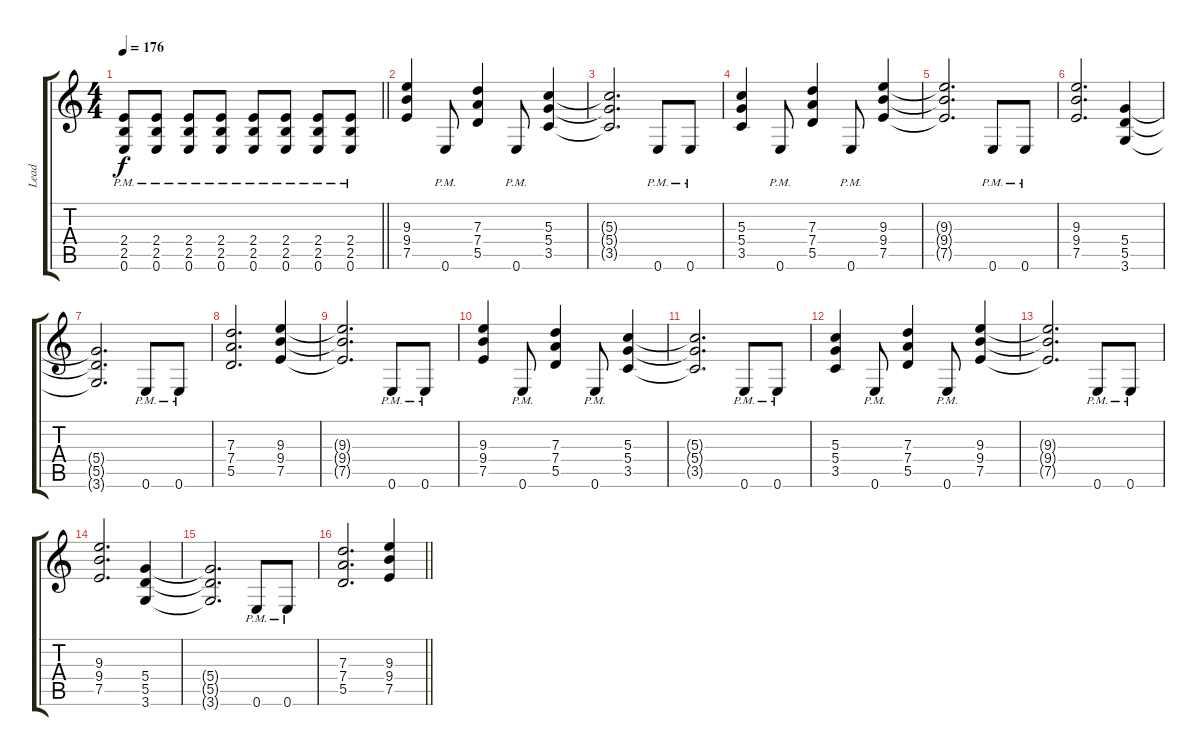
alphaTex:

\track ("Lead" "Lead") {instrument distortionguitar}
\staff {score tabs}
\tuning (E4 B3 G3 D3 A2 E2) {hide}
\ts (4 4)
\tempo 176
\clef g2
\barLineRight lightlight
\ks c
(2.4{pm} 2.5{pm} 0.6{pm}).8{dy f} (2.4{pm} 2.5{pm} 0.6{pm}).8 (2.4{pm} 2.5{pm} 0.6{pm}).8 (2.4{pm} 2.5{pm} 0.6{pm}).8 (2.4{pm} 2.5{pm} 0.6{pm}).8 (2.4{pm} 2.5{pm} 0.6{pm}).8 (2.4{pm} 2.5{pm} 0.6{pm}).8 (2.4{pm} 2.5{pm} 0.6{pm}).8 |
(9.3 9.4 7.5).4 0.6{pm}.8 (7.3 7.4 5.5).4 0.6{pm}.8 (5.3 5.4 3.5).4 |
(5.3{t} 5.4{t} 3.5{t}).2{d} 0.6{pm}.8 0.6{pm}.8 |
(5.3 5.4 3.5).4 0.6{pm}.8 (7.3 7.4 5.5).4 0.6{pm}.8 (9.3 9.4 7.5).4 |
(9.3{t} 9.4{t} 7.5{t}).2{d} 0.6{pm}.8 0.6{pm}.8 |
(9.3 9.4 7.5).2{d} (5.4 5.5 3.6).4 |
(5.4{t} 5.5{t} 3.6{t}).2{d} 0.6{pm}.8 0.6{pm}.8 |
(7.3 7.4 5.5).2{d} (9.3 9.4 7.5).4 |
(9.3{t} 9.4{t} 7.5{t}).2{d} 0.6{pm}.8 0.6{pm}.8 |
(9.3 9.4 7.5).4 0.6{pm}.8 (7.3 7.4 5.5).4 0.6{pm}.8 (5.3 5.4 3.5).4 |
(5.3{t} 5.4{t} 3.5{t}).2{d} 0.6{pm}.8 0.6{pm}.8 |
(5.3 5.4 3.5).4 0.6{pm}.8 (7.3 7.4 5.5).4 0.6{pm}.8 (9.3 9.4 7.5).4 |
(9.3{t} 9.4{t} 7.5{t}).2{d} 0.6{pm}.8 0.6{pm}.8 |
(9.3 9.4 7.5).2{d} (5.4 5.5 3.6).4 |
(5.4{t} 5.5{t} 3.6{t}).2{d} 0.6{pm}.8 0.6{pm}.8 |
\barLineRight lightlight
(7.3 7.4 5.5).2{d} (9.3 9.4 7.5).4
